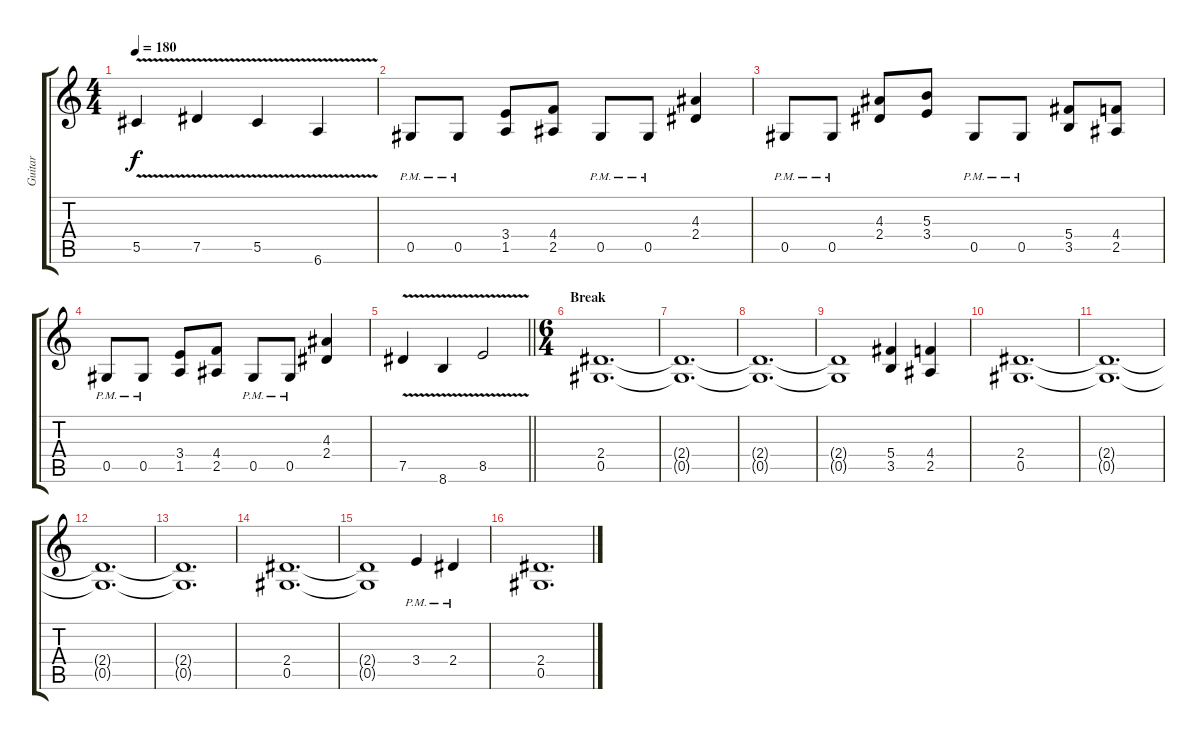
\track ("Guitar" "Guitar") {instrument distortionguitar}
\staff {score tabs}
\tuning (Eb4 Bb3 Gb3 Db3 Ab2 Eb2) {hide}
\ts (4 4)
\tempo 180
\clef g2
\ks c
5.5{v}.4{dy f} 7.5{v}.4 5.5{v}.4 6.6{v}.4 |
0.5{pm}.8 0.5{pm}.8 (3.4 1.5).8 (4.4 2.5).8 0.5{pm}.8 0.5{pm}.8 (4.3 2.4).4 |
0.5{pm}.8 0.5{pm}.8 (4.3 2.4).8 (5.3 3.4).8 0.5{pm}.8 0.5{pm}.8 (5.4 3.5).8 (4.4 2.5).8 |
0.5{pm}.8 0.5{pm}.8 (3.4 1.5).8 (4.4 2.5).8 0.5{pm}.8 0.5{pm}.8 (4.3 2.4).4 |
\barLineRight lightlight
7.5{v}.4 8.6{v}.4 8.5{v}.2 |
\ts (6 4)
\section ("" "Break")
(2.4 0.5).1{d} |
(2.4{t} 0.5{t}).1{d} |
(2.4{t} 0.5{t}).1{d} |
(2.4{t} 0.5{t}).1 (5.4 3.5).4 (4.4 2.5).4 |
(2.4 0.5).1{d} |
(2.4{t} 0.5{t}).1{d} |
(2.4{t} 0.5{t}).1{d} |
(2.4{t} 0.5{t}).1{d} |
(2.4 0.5).1{d} |
(2.4{t} 0.5{t}).1 3.4{pm}.4 2.4{pm}.4 |
(2.4 0.5).1{d}
